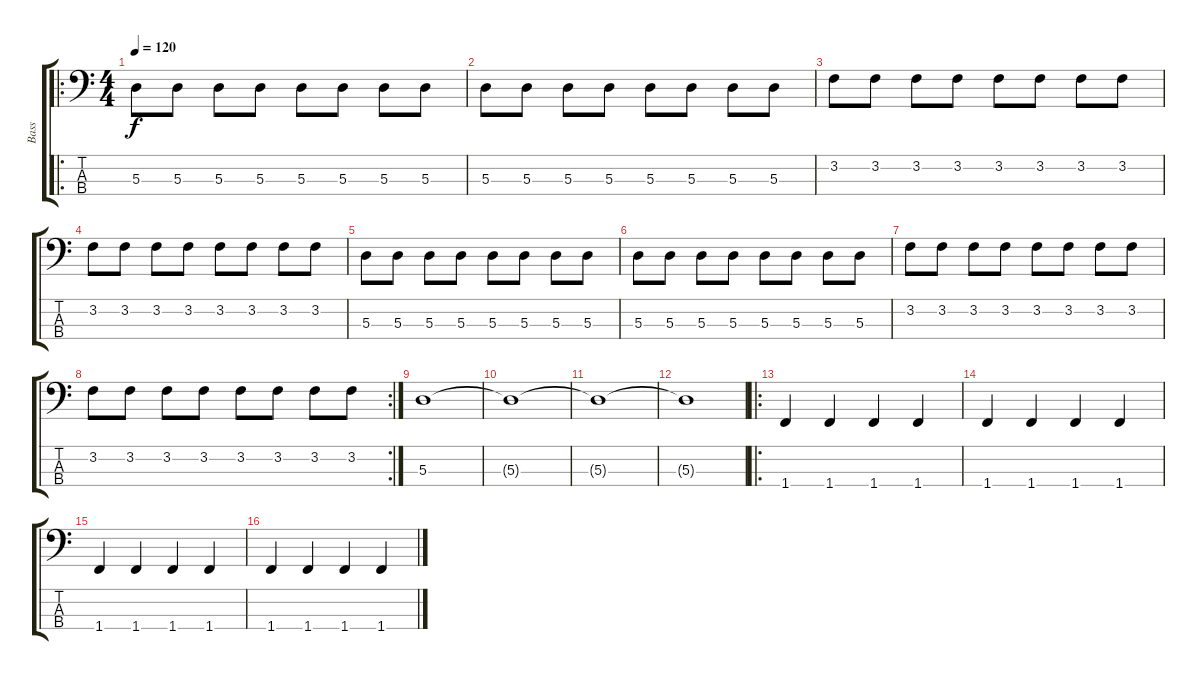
\track ("Bass" "Bass") {instrument electricbassfinger}
\staff {score tabs}
\tuning (G2 D2 A1 E1) {hide}
\ro
\ts (4 4)
\tempo 120
\clef f4
\ks c
5.3.8{dy f} 5.3.8 5.3.8 5.3.8 5.3.8 5.3.8 5.3.8 5.3.8 |
5.3.8 5.3.8 5.3.8 5.3.8 5.3.8 5.3.8 5.3.8 5.3.8 |
3.2.8 3.2.8 3.2.8 3.2.8 3.2.8 3.2.8 3.2.8 3.2.8 |
3.2.8 3.2.8 3.2.8 3.2.8 3.2.8 3.2.8 3.2.8 3.2.8 |
5.3.8 5.3.8 5.3.8 5.3.8 5.3.8 5.3.8 5.3.8 5.3.8 |
5.3.8 5.3.8 5.3.8 5.3.8 5.3.8 5.3.8 5.3.8 5.3.8 |
3.2.8 3.2.8 3.2.8 3.2.8 3.2.8 3.2.8 3.2.8 3.2.8 |
\rc 2
3.2.8 3.2.8 3.2.8 3.2.8 3.2.8 3.2.8 3.2.8 3.2.8 |
5.3.1 |
5.3{t}.1 |
5.3{t}.1 |
5.3{t}.1 |
\ro
1.4.4 1.4.4 1.4.4 1.4.4 |
1.4.4 1.4.4 1.4.4 1.4.4 |
1.4.4 1.4.4 1.4.4 1.4.4 |
1.4.4 1.4.4 1.4.4 1.4.4
